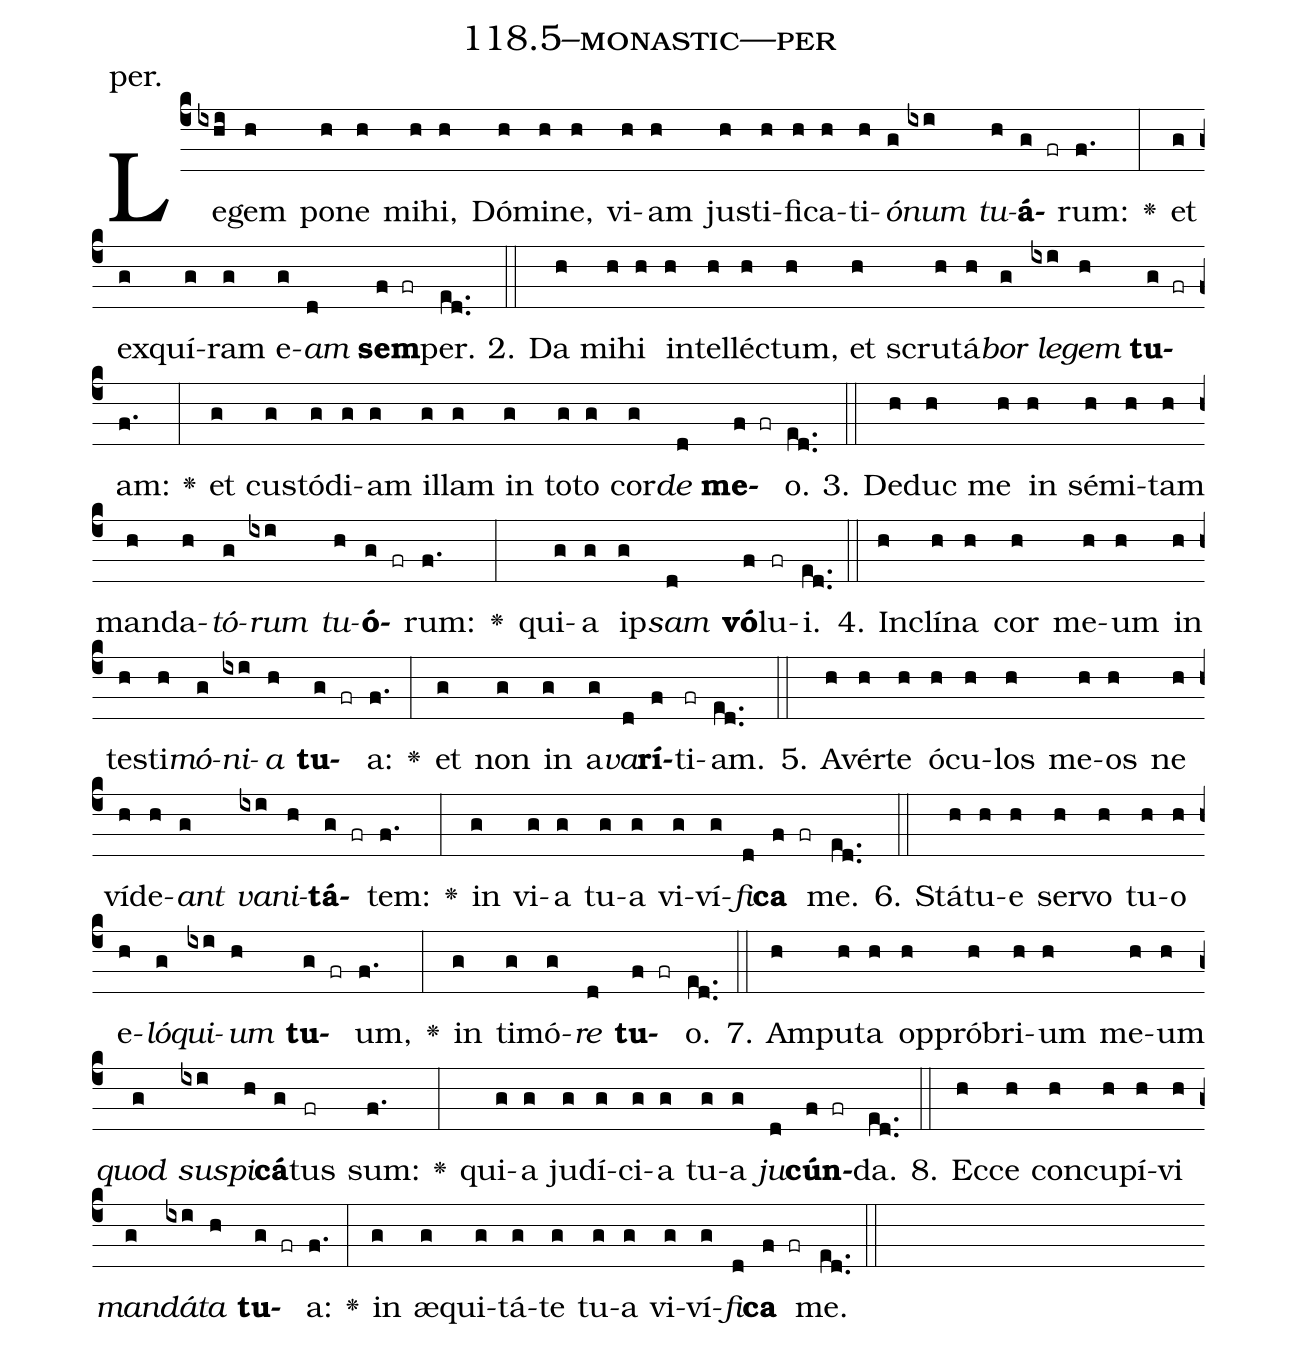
name: 118.5--monastic---per;
annotation: per.;
%%
(c4)Le(ixhi)gem(h) po(h)ne(h) mi(h)hi,(h) Dó(h)mi(h)ne,(h) vi(h)am(h) jus(h)ti(h)fi(h)ca(h)ti(h)<i>ó</i>(g)<i>num</i>(ixi) <i>tu</i>(h)<b>á</b>(g fr)rum:(f.) <v>\greheightstar</v>(:) et(g) ex(g)quí(g)ram(g) e(g)<i>am</i>(d) <b>sem</b>(f fr)per.(ed..) (::)
2. Da(h) mi(h)hi(h) in(h)tel(h)léc(h)tum,(h) et(h) scru(h)tá(h)<i>bor</i>(g) <i>le</i>(ixi)<i>gem</i>(h) <b>tu</b>(g fr)am:(f.) <v>\greheightstar</v>(:) et(g) cus(g)tó(g)di(g)am(g) il(g)lam(g) in(g) to(g)to(g) cor(g)<i>de</i>(d) <b>me</b>(f fr)o.(ed..) (::)
3. De(h)duc(h) me(h) in(h) sé(h)mi(h)tam(h) man(h)da(h)<i>tó</i>(g)<i>rum</i>(ixi) <i>tu</i>(h)<b>ó</b>(g fr)rum:(f.) <v>\greheightstar</v>(:) qui(g)a(g) ip(g)<i>sam</i>(d) <b>vó</b>(f)lu(fr)i.(ed..) (::)
4. In(h)clí(h)na(h) cor(h) me(h)um(h) in(h) tes(h)ti(h)<i>mó</i>(g)<i>ni</i>(ixi)<i>a</i>(h) <b>tu</b>(g fr)a:(f.) <v>\greheightstar</v>(:) et(g) non(g) in(g) a(g)<i>va</i>(d)<b>rí</b>(f)ti(fr)am.(ed..) (::)
5. A(h)vér(h)te(h) ó(h)cu(h)los(h) me(h)os(h) ne(h) ví(h)de(h)<i>ant</i>(g) <i>va</i>(ixi)<i>ni</i>(h)<b>tá</b>(g fr)tem:(f.) <v>\greheightstar</v>(:) in(g) vi(g)a(g) tu(g)a(g) vi(g)ví(g)<i>fi</i>(d)<b>ca</b>(f fr) me.(ed..) (::)
6. Stá(h)tu(h)e(h) ser(h)vo(h) tu(h)o(h) e(h)<i>ló</i>(g)<i>qui</i>(ixi)<i>um</i>(h) <b>tu</b>(g fr)um,(f.) <v>\greheightstar</v>(:) in(g) ti(g)mó(g)<i>re</i>(d) <b>tu</b>(f fr)o.(ed..) (::)
7. Am(h)pu(h)ta(h) op(h)pró(h)bri(h)um(h) me(h)um(h) <i>quod</i>(g) <i>su</i>(ixi)<i>spi</i>(h)<b>cá</b>(g)tus(fr) sum:(f.) <v>\greheightstar</v>(:) qui(g)a(g) ju(g)dí(g)ci(g)a(g) tu(g)a(g) <i>ju</i>(d)<b>cún</b>(f fr)da.(ed..) (::)
8. Ec(h)ce(h) con(h)cu(h)pí(h)vi(h) <i>man</i>(g)<i>dá</i>(ixi)<i>ta</i>(h) <b>tu</b>(g fr)a:(f.) <v>\greheightstar</v>(:) in(g) æ(g)qui(g)tá(g)te(g) tu(g)a(g) vi(g)ví(g)<i>fi</i>(d)<b>ca</b>(f fr) me.(ed..) (::)
